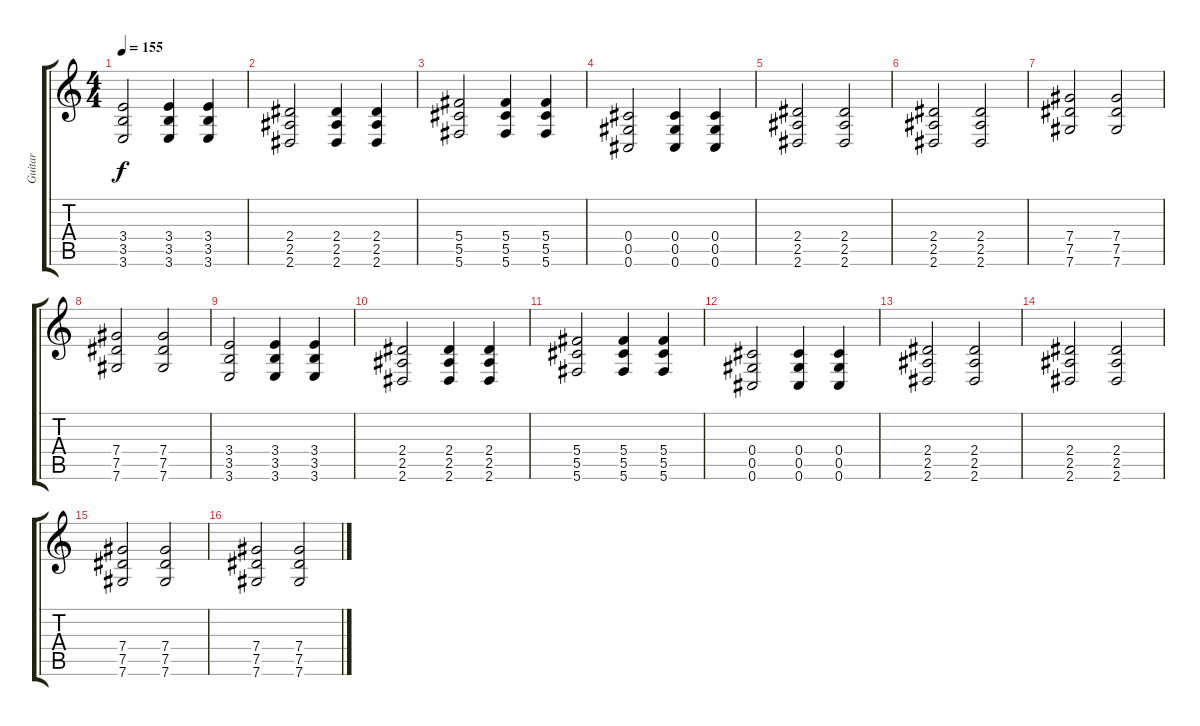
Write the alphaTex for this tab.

\track ("Guitar" "Guitar") {instrument electricguitarclean}
\staff {score tabs}
\tuning (Eb4 Bb3 Gb3 Db3 Ab2 Db2) {hide}
\ts (4 4)
\tempo 155
\clef g2
\ks c
(3.4 3.5 3.6).2{dy f} (3.4 3.5 3.6).4 (3.4 3.5 3.6).4 |
(2.4 2.5 2.6).2 (2.4 2.5 2.6).4 (2.4 2.5 2.6).4 |
(5.4 5.5 5.6).2 (5.4 5.5 5.6).4 (5.4 5.5 5.6).4 |
(0.4 0.5 0.6).2 (0.4 0.5 0.6).4 (0.4 0.5 0.6).4 |
(2.4 2.5 2.6).2 (2.4 2.5 2.6).2 |
(2.4 2.5 2.6).2 (2.4 2.5 2.6).2 |
(7.4 7.5 7.6).2 (7.4 7.5 7.6).2 |
(7.4 7.5 7.6).2 (7.4 7.5 7.6).2 |
(3.4 3.5 3.6).2 (3.4 3.5 3.6).4 (3.4 3.5 3.6).4 |
(2.4 2.5 2.6).2 (2.4 2.5 2.6).4 (2.4 2.5 2.6).4 |
(5.4 5.5 5.6).2 (5.4 5.5 5.6).4 (5.4 5.5 5.6).4 |
(0.4 0.5 0.6).2 (0.4 0.5 0.6).4 (0.4 0.5 0.6).4 |
(2.4 2.5 2.6).2 (2.4 2.5 2.6).2 |
(2.4 2.5 2.6).2 (2.4 2.5 2.6).2 |
(7.4 7.5 7.6).2 (7.4 7.5 7.6).2 |
(7.4 7.5 7.6).2 (7.4 7.5 7.6).2
